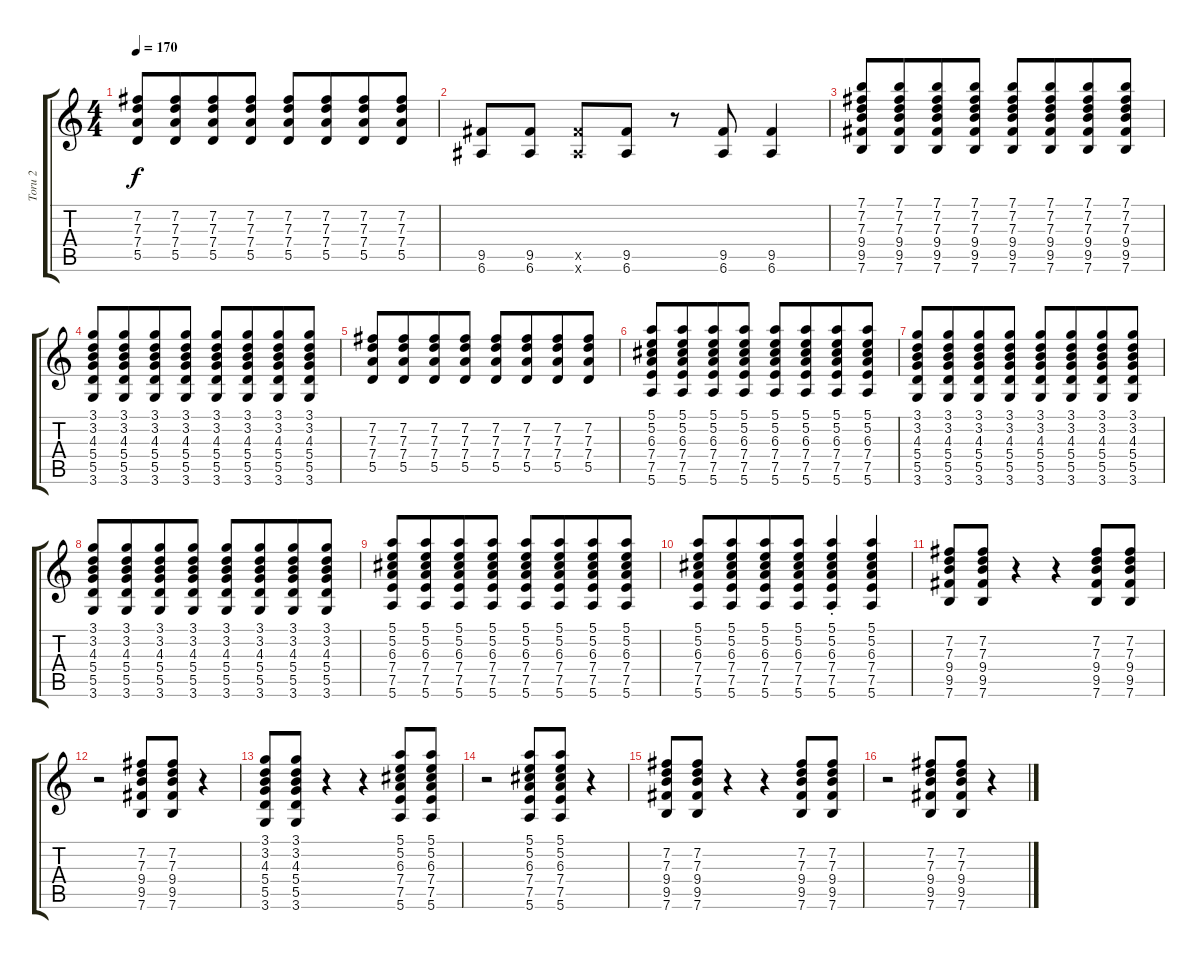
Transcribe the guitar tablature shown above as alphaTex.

\track ("Toru 2" "Toru 2") {instrument overdrivenguitar}
\staff {score tabs}
\tuning (E4 B3 G3 D3 A2 E2) {hide}
\ts (4 4)
\tempo 170
\clef g2
\ks c
(7.2 7.3 7.4 5.5).8{dy f beam Up} (7.2 7.3 7.4 5.5).8{beam Up beam merge} (7.2 7.3 7.4 5.5).8{beam Up} (7.2 7.3 7.4 5.5).8{beam Up} (7.2 7.3 7.4 5.5).8{beam Up} (7.2 7.3 7.4 5.5).8{beam Up beam merge} (7.2 7.3 7.4 5.5).8{beam Up} (7.2 7.3 7.4 5.5).8{beam Up} |
(9.5 6.6).8 (9.5 6.6).8 (9.5{x} 6.6{x}).8 (9.5 6.6).8 r.8 (9.5 6.6).8 (9.5 6.6).4 |
(7.1 7.2 7.3 9.4 9.5 7.6).8{beam Up} (7.1 7.2 7.3 9.4 9.5 7.6).8{beam Up beam merge} (7.1 7.2 7.3 9.4 9.5 7.6).8{beam Up} (7.1 7.2 7.3 9.4 9.5 7.6).8{beam Up} (7.1 7.2 7.3 9.4 9.5 7.6).8{beam Up} (7.1 7.2 7.3 9.4 9.5 7.6).8{beam Up beam merge} (7.1 7.2 7.3 9.4 9.5 7.6).8{beam Up} (7.1 7.2 7.3 9.4 9.5 7.6).8{beam Up} |
(3.1 3.2 4.3 5.4 5.5 3.6).8 (3.1 3.2 4.3 5.4 5.5 3.6).8{beam merge} (3.1 3.2 4.3 5.4 5.5 3.6).8 (3.1 3.2 4.3 5.4 5.5 3.6).8 (3.1 3.2 4.3 5.4 5.5 3.6).8 (3.1 3.2 4.3 5.4 5.5 3.6).8{beam merge} (3.1 3.2 4.3 5.4 5.5 3.6).8 (3.1 3.2 4.3 5.4 5.5 3.6).8 |
(7.2 7.3 7.4 5.5).8{beam Up} (7.2 7.3 7.4 5.5).8{beam Up beam merge} (7.2 7.3 7.4 5.5).8{beam Up} (7.2 7.3 7.4 5.5).8{beam Up} (7.2 7.3 7.4 5.5).8{beam Up} (7.2 7.3 7.4 5.5).8{beam Up beam merge} (7.2 7.3 7.4 5.5).8{beam Up} (7.2 7.3 7.4 5.5).8{beam Up} |
(5.1 5.2 6.3 7.4 7.5 5.6).8 (5.1 5.2 6.3 7.4 7.5 5.6).8{beam merge} (5.1 5.2 6.3 7.4 7.5 5.6).8 (5.1 5.2 6.3 7.4 7.5 5.6).8 (5.1 5.2 6.3 7.4 7.5 5.6).8 (5.1 5.2 6.3 7.4 7.5 5.6).8{beam merge} (5.1 5.2 6.3 7.4 7.5 5.6).8 (5.1 5.2 6.3 7.4 7.5 5.6).8 |
(3.1 3.2 4.3 5.4 5.5 3.6).8 (3.1 3.2 4.3 5.4 5.5 3.6).8{beam merge} (3.1 3.2 4.3 5.4 5.5 3.6).8 (3.1 3.2 4.3 5.4 5.5 3.6).8 (3.1 3.2 4.3 5.4 5.5 3.6).8 (3.1 3.2 4.3 5.4 5.5 3.6).8{beam merge} (3.1 3.2 4.3 5.4 5.5 3.6).8 (3.1 3.2 4.3 5.4 5.5 3.6).8 |
(3.1 3.2 4.3 5.4 5.5 3.6).8 (3.1 3.2 4.3 5.4 5.5 3.6).8{beam merge} (3.1 3.2 4.3 5.4 5.5 3.6).8 (3.1 3.2 4.3 5.4 5.5 3.6).8 (3.1 3.2 4.3 5.4 5.5 3.6).8 (3.1 3.2 4.3 5.4 5.5 3.6).8{beam merge} (3.1 3.2 4.3 5.4 5.5 3.6).8 (3.1 3.2 4.3 5.4 5.5 3.6).8 |
(5.1 5.2 6.3 7.4 7.5 5.6).8 (5.1 5.2 6.3 7.4 7.5 5.6).8{beam merge} (5.1 5.2 6.3 7.4 7.5 5.6).8 (5.1 5.2 6.3 7.4 7.5 5.6).8 (5.1 5.2 6.3 7.4 7.5 5.6).8 (5.1 5.2 6.3 7.4 7.5 5.6).8{beam merge} (5.1 5.2 6.3 7.4 7.5 5.6).8 (5.1 5.2 6.3 7.4 7.5 5.6).8 |
(5.1 5.2 6.3 7.4 7.5 5.6).8 (5.1 5.2 6.3 7.4 7.5 5.6).8{beam merge} (5.1 5.2 6.3 7.4 7.5 5.6).8 (5.1 5.2 6.3 7.4 7.5 5.6).8 (5.1{st} 5.2{st} 6.3{st} 7.4{st} 7.5{st} 5.6{st}).4 (5.1 5.2 6.3 7.4 7.5 5.6).4 |
(7.2 7.3 9.4 9.5 7.6).8 (7.2 7.3 9.4 9.5 7.6).8 r.4 r.4 (7.2 7.3 9.4 9.5 7.6).8 (7.2 7.3 9.4 9.5 7.6).8 |
r.2 (7.2 7.3 9.4 9.5 7.6).8 (7.2 7.3 9.4 9.5 7.6).8 r.4 |
(3.1 3.2 4.3 5.4 5.5 3.6).8 (3.1 3.2 4.3 5.4 5.5 3.6).8 r.4 r.4 (5.1 5.2 6.3 7.4 7.5 5.6).8 (5.1 5.2 6.3 7.4 7.5 5.6).8 |
r.2 (5.1 5.2 6.3 7.4 7.5 5.6).8 (5.1 5.2 6.3 7.4 7.5 5.6).8 r.4 |
(7.2 7.3 9.4 9.5 7.6).8 (7.2 7.3 9.4 9.5 7.6).8 r.4 r.4 (7.2 7.3 9.4 9.5 7.6).8 (7.2 7.3 9.4 9.5 7.6).8 |
r.2 (7.2 7.3 9.4 9.5 7.6).8 (7.2 7.3 9.4 9.5 7.6).8 r.4
